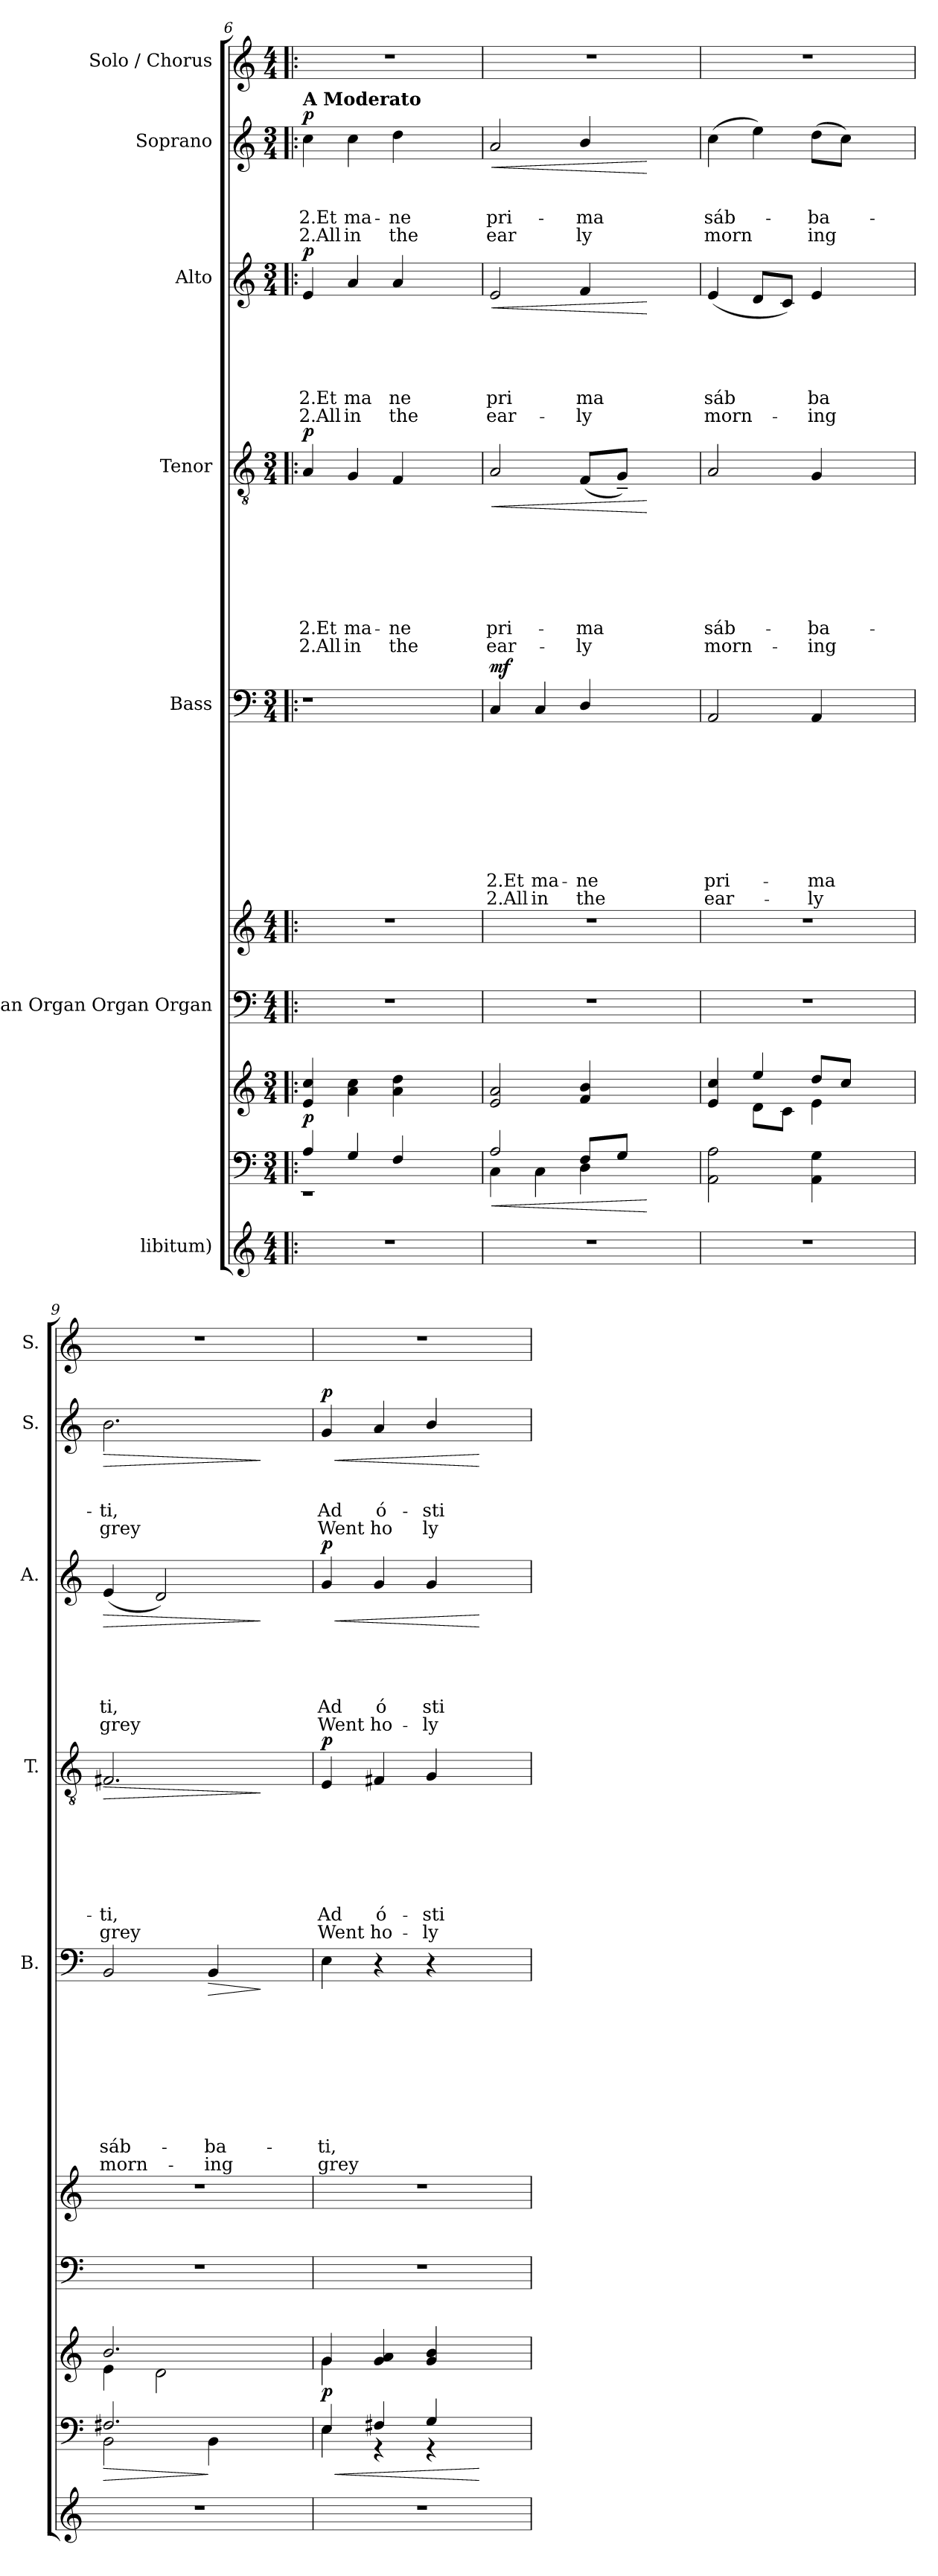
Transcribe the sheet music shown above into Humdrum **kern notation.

**kern	**kern	**dynam	**kern	**kern	**kern	**kern	**text	**text	**text	**text	**text	**text	**text	**text	**text	**text	**dynam	**kern	**text	**text	**text	**text	**text	**text	**text	**text	**dynam	**kern	**text	**text	**text	**text	**text	**text	**dynam	**kern	**text	**text	**text	**text	**dynam	**kern
*part9	*part8	*part8	*part7	*part6	*part6	*part5	*part5	*part5	*part5	*part5	*part5	*part5	*part5	*part5	*part5	*part5	*part5	*part4	*part4	*part4	*part4	*part4	*part4	*part4	*part4	*part4	*part4	*part3	*part3	*part3	*part3	*part3	*part3	*part3	*part3	*part2	*part2	*part2	*part2	*part2	*part2	*part1
*staff10	*staff9	*staff9	*staff8	*staff7	*staff6	*staff5	*staff5	*staff5	*staff5	*staff5	*staff5	*staff5	*staff5	*staff5	*staff5	*staff5	*staff5	*staff4	*staff4	*staff4	*staff4	*staff4	*staff4	*staff4	*staff4	*staff4	*staff4	*staff3	*staff3	*staff3	*staff3	*staff3	*staff3	*staff3	*staff3	*staff2	*staff2	*staff2	*staff2	*staff2	*staff2	*staff1
*I"libitum)	*	*	*	*I"Organ Organ Organ Organ	*	*I"Bass	*	*	*	*	*	*	*	*	*	*	*	*I"Tenor	*	*	*	*	*	*	*	*	*	*I"Alto	*	*	*	*	*	*	*	*I"Soprano	*	*	*	*	*	*I"Solo / Chorus
*	*	*	*	*	*	*I'B.	*	*	*	*	*	*	*	*	*	*	*	*I'T.	*	*	*	*	*	*	*	*	*	*I'A.	*	*	*	*	*	*	*	*I'S.	*	*	*	*	*	*I'S.
!!LO:PB:g=z
*clefG2	*clefF4	*	*clefG2	*clefF4	*clefG2	*clefF4	*	*	*	*	*	*	*	*	*	*	*	*clefGv2	*	*	*	*	*	*	*	*	*	*clefG2	*	*	*	*	*	*	*	*clefG2	*	*	*	*	*	*clefG2
*k[]	*k[]	*	*k[]	*k[]	*k[]	*k[]	*	*	*	*	*	*	*	*	*	*	*	*k[]	*	*	*	*	*	*	*	*	*	*k[]	*	*	*	*	*	*	*	*k[]	*	*	*	*	*	*k[]
*C:	*C:	*	*C:	*C:	*C:	*C:	*	*	*	*	*	*	*	*	*	*	*	*C:	*	*	*	*	*	*	*	*	*	*C:	*	*	*	*	*	*	*	*C:	*	*	*	*	*	*C:
*M4/4	*M3/4	*	*M3/4	*M4/4	*M4/4	*M3/4	*	*	*	*	*	*	*	*	*	*	*	*M3/4	*	*	*	*	*	*	*	*	*	*M3/4	*	*	*	*	*	*	*	*M3/4	*	*	*	*	*	*M4/4
=6!|:	=6!|:	=6!|:	=6!|:	=6!|:	=6!|:	=6!|:	=6!|:	=6!|:	=6!|:	=6!|:	=6!|:	=6!|:	=6!|:	=6!|:	=6!|:	=6!|:	=6!|:	=6!|:	=6!|:	=6!|:	=6!|:	=6!|:	=6!|:	=6!|:	=6!|:	=6!|:	=6!|:	=6!|:	=6!|:	=6!|:	=6!|:	=6!|:	=6!|:	=6!|:	=6!|:	=6!|:	=6!|:	=6!|:	=6!|:	=6!|:	=6!|:	=6!|:
*	*^	*	*	*	*	*	*	*	*	*	*	*	*	*	*	*	*	*	*	*	*	*	*	*	*	*	*	*	*	*	*	*	*	*	*	*	*	*	*	*	*	*
!	!	!	!	!	!	!	!	!	!	!	!	!	!	!	!	!	!	!	!	!	!	!	!	!	!	!	!	!	!	!	!	!	!	!	!	!	!LO:TX:a:B:t=A Moderato	!	!	!	!	!	!
!	!	!LO:N:vis=1	!LO:DY:a	!	!	!	!LO:N:vis=1	!	!	!	!	!	!	!	!	!	!	!	!	!	!	!	!	!	!	!LO:LY:b:rj	!LO:LY:b:rj	!LO:DY:a	!	!	!	!	!	!LO:LY:b:rj	!LO:LY:b:rj	!LO:DY:a	!	!	!	!LO:LY:b:rj	!LO:LY:b:rj	!LO:DY:a	!
1r	4A/	2.rEE	p	4e/ 4cc/	1r	1r	2.r	.	.	.	.	.	.	.	.	.	.	.	4A/	.	.	.	.	.	.	2.Et	2.All	p	4e/	.	.	.	.	2.Et	2.All	p	4cc\	.	.	2.Et	2.All	p	1r
!	!	!	!	!	!	!	!	!	!	!	!	!	!	!	!	!	!	!	!	!	!	!	!	!	!	!LO:LY:b	!LO:LY:b	!	!	!	!	!	!	!LO:LY:b	!LO:LY:b	!	!	!	!	!LO:LY:b	!LO:LY:b	!	!
.	4G/	.	.	4a\ 4cc\	.	.	.	.	.	.	.	.	.	.	.	.	.	.	4G/	.	.	.	.	.	.	ma-	in	.	4a/	.	.	.	.	ma	in	.	4cc\	.	.	ma-	in	.	.
!	!	!	!	!	!	!	!	!	!	!	!	!	!	!	!	!	!	!	!	!	!	!	!	!	!	!LO:LY:b	!LO:LY:b	!	!	!	!	!	!	!LO:LY:b	!LO:LY:b	!	!	!	!	!LO:LY:b	!LO:LY:b	!	!
.	4F/	.	.	4a\ 4dd\	.	.	.	.	.	.	.	.	.	.	.	.	.	.	4F/	.	.	.	.	.	.	-ne	the	.	4a/	.	.	.	.	ne	the	.	4dd\	.	.	-ne	the	.	.
.	4ryy	4ryy	.	4ryy	.	.	4ryy	.	.	.	.	.	.	.	.	.	.	.	4ryy	.	.	.	.	.	.	.	.	.	4ryy	.	.	.	.	.	.	.	4ryy	.	.	.	.	.	.
=7	=7	=7	=7	=7	=7	=7	=7	=7	=7	=7	=7	=7	=7	=7	=7	=7	=7	=7	=7	=7	=7	=7	=7	=7	=7	=7	=7	=7	=7	=7	=7	=7	=7	=7	=7	=7	=7	=7	=7	=7	=7	=7	=7
!	!	!	!LO:HP:b	!	!	!	!	!	!	!	!	!	!	!	!	!LO:LY:b:rj	!LO:LY:b:rj	!LO:DY:a	!	!	!	!	!	!	!	!LO:LY:b	!LO:LY:b	!LO:HP:b	!	!	!	!	!	!LO:LY:b	!LO:LY:b	!LO:HP:b	!	!	!	!LO:LY:b	!LO:LY:b	!LO:HP:b	!
*	*	*^	*	*	*	*	*	*	*	*	*	*	*	*	*	*	*	*	*	*	*	*	*	*	*	*	*	*	*	*	*	*	*	*	*	*	*	*	*	*	*	*	*
1r	2A/	4C\	2ryy	<	2e/ 2a/	1r	1r	4C/	.	.	.	.	.	.	.	.	2.Et	2.All	mf	2A/	.	.	.	.	.	.	pri-	ear-	<	2e/	.	.	.	.	pri	ear-	<	2a/	.	.	pri-	ear	<	1r
!	!	!	!	!	!	!	!	!	!	!	!	!	!	!	!	!	!LO:LY:b	!LO:LY:b	!	!	!	!	!	!	!	!	!	!	!	!	!	!	!	!	!	!	!	!	!	!	!	!	!	!
.	.	4C\	.	.	.	.	.	4C/	.	.	.	.	.	.	.	.	ma-	in	.	.	.	.	.	.	.	.	.	.	.	.	.	.	.	.	.	.	.	.	.	.	.	.	.	.
!	!	!	!	!	!	!	!	!	!	!	!	!	!	!	!	!	!LO:LY:b	!LO:LY:b	!	!	!	!	!	!	!	!	!LO:LY:b	!LO:LY:b	!	!	!	!	!	!	!LO:LY:b	!LO:LY:b	!	!	!	!	!LO:LY:b	!LO:LY:b	!	!
.	8F/L	32ryy	4D\	.	4f/ 4b/	.	.	4D/	.	.	.	.	.	.	.	.	-ne	the	.	(<8F/L	.	.	.	.	.	.	-ma	-ly	.	4f/	.	.	.	.	ma	-ly	.	4b/	.	.	-ma	ly	.	.
.	.	4ryy	.	.	.	.	.	.	.	.	.	.	.	.	.	.	.	.	.	.	.	.	.	.	.	.	.	.	.	.	.	.	.	.	.	.	.	.	.	.	.	.	.	.
.	8G/J	.	.	.	.	.	.	.	.	.	.	.	.	.	.	.	.	.	.	8G~</J)	.	.	.	.	.	.	.	.	.	.	.	.	.	.	.	.	.	.	.	.	.	.	.	.
.	4ryy	.	4ryy	[	4ryy	.	.	4ryy	.	.	.	.	.	.	.	.	.	.	.	4ryy	.	.	.	.	.	.	.	.	[	4ryy	.	.	.	.	.	.	[	4ryy	.	.	.	.	[	.
.	.	8..ryy	.	.	.	.	.	.	.	.	.	.	.	.	.	.	.	.	.	.	.	.	.	.	.	.	.	.	.	.	.	.	.	.	.	.	.	.	.	.	.	.	.	.
*	*	*v	*v	*	*	*	*	*	*	*	*	*	*	*	*	*	*	*	*	*	*	*	*	*	*	*	*	*	*	*	*	*	*	*	*	*	*	*	*	*	*	*	*	*
=8	=8	=8	=8	=8	=8	=8	=8	=8	=8	=8	=8	=8	=8	=8	=8	=8	=8	=8	=8	=8	=8	=8	=8	=8	=8	=8	=8	=8	=8	=8	=8	=8	=8	=8	=8	=8	=8	=8	=8	=8	=8	=8	=8
*	*	*	*	*^	*	*	*	*	*	*	*	*	*	*	*	*	*	*	*	*	*	*	*	*	*	*	*	*	*	*	*	*	*	*	*	*	*	*	*	*	*	*	*
!	!	!	!	!	!	!	!	!	!	!	!	!	!	!	!	!	!LO:LY:b	!LO:LY:b	!	!	!	!	!	!	!	!	!LO:LY:b	!LO:LY:b	!	!	!	!	!	!	!LO:LY:b	!LO:LY:b	!	!	!	!	!LO:LY:b	!LO:LY:b	!	!
*	*v	*v	*	*	*	*	*	*	*	*	*	*	*	*	*	*	*	*	*	*	*	*	*	*	*	*	*	*	*	*	*	*	*	*	*	*	*	*	*	*	*	*	*	*
1r	2AA\ 2A\	.	4e/ 4cc/	4ryy	1r	1r	2AA/	.	.	.	.	.	.	.	.	pri-	ear-	.	2A/	.	.	.	.	.	.	sáb-	morn-	.	(<4e/	.	.	.	.	sáb	morn-	.	(>4cc\	.	.	sáb-	morn	.	1r
.	.	.	4ee/	8d\L	.	.	.	.	.	.	.	.	.	.	.	.	.	.	.	.	.	.	.	.	.	.	.	.	8d/L	.	.	.	.	.	.	.	4ee\)	.	.	.	.	.	.
.	.	.	.	8c\J	.	.	.	.	.	.	.	.	.	.	.	.	.	.	.	.	.	.	.	.	.	.	.	.	8c/J)	.	.	.	.	.	.	.	.	.	.	.	.	.	.
!	!	!	!	!	!	!	!	!	!	!	!	!	!	!	!	!LO:LY:b	!LO:LY:b	!	!	!	!	!	!	!	!	!LO:LY:b	!LO:LY:b	!	!	!	!	!	!	!LO:LY:b	!LO:LY:b	!	!	!	!	!LO:LY:b	!LO:LY:b	!	!
.	4AA\ 4G\	.	8dd/L	4e\	.	.	4AA/	.	.	.	.	.	.	.	.	-ma	-ly	.	4G/	.	.	.	.	.	.	-ba-	-ing	.	4e/	.	.	.	.	ba	-ing	.	(>8dd\L	.	.	-ba-	ing	.	.
.	.	.	8cc/J	.	.	.	.	.	.	.	.	.	.	.	.	.	.	.	.	.	.	.	.	.	.	.	.	.	.	.	.	.	.	.	.	.	8cc\J)	.	.	.	.	.	.
.	4ryy	.	4ryy	4ryy	.	.	4ryy	.	.	.	.	.	.	.	.	.	.	.	4ryy	.	.	.	.	.	.	.	.	.	4ryy	.	.	.	.	.	.	.	4ryy	.	.	.	.	.	.
=9	=9	=9	=9	=9	=9	=9	=9	=9	=9	=9	=9	=9	=9	=9	=9	=9	=9	=9	=9	=9	=9	=9	=9	=9	=9	=9	=9	=9	=9	=9	=9	=9	=9	=9	=9	=9	=9	=9	=9	=9	=9	=9	=9
!	!	!LO:HP:b	!	!	!	!	!	!	!	!	!	!	!	!	!	!LO:LY:b	!LO:LY:b	!	!	!	!	!	!	!	!	!LO:LY:b	!LO:LY:b	!LO:HP:b	!	!	!	!	!	!LO:LY:b	!LO:LY:b	!LO:HP:b	!	!	!	!LO:LY:b	!LO:LY:b	!LO:HP:b	!
*	*^	*	*	*	*	*	*	*	*	*	*	*	*	*	*	*	*	*	*	*	*	*	*	*	*	*	*	*	*	*	*	*	*	*	*	*	*	*	*	*	*	*	*
1r	2BB\	2.F#X/	>	2.b/	4e\	1r	1r	2BB/	.	.	.	.	.	.	.	.	sáb-	morn-	.	2.F#X/	.	.	.	.	.	.	-ti,	grey	>	(<4e/	.	.	.	.	ti,	grey	>	2.b\	.	.	-ti,	grey	>	1r
.	.	.	.	.	2d\	.	.	.	.	.	.	.	.	.	.	.	.	.	.	.	.	.	.	.	.	.	.	.	.	2d/)	.	.	.	.	.	.	.	.	.	.	.	.	.	.
!	!	!	!	!	!	!	!	!	!	!	!	!	!	!	!	!	!LO:LY:b	!LO:LY:b	!LO:HP:b	!	!	!	!	!	!	!	!	!	!	!	!	!	!	!	!	!	!	!	!	!	!	!	!	!
.	4BB\	.	]	.	.	.	.	4BB/	.	.	.	.	.	.	.	.	-ba-	-ing	>	.	.	.	.	.	.	.	.	.	.	.	.	.	.	.	.	.	.	.	.	.	.	.	.	.
.	4ryy	4ryy	.	4ryy	4ryy	.	.	4ryy	.	.	.	.	.	.	.	.	.	.	]	4ryy	.	.	.	.	.	.	.	.	]	4ryy	.	.	.	.	.	.	]	4ryy	.	.	.	.	]	.
=10	=10	=10	=10	=10	=10	=10	=10	=10	=10	=10	=10	=10	=10	=10	=10	=10	=10	=10	=10	=10	=10	=10	=10	=10	=10	=10	=10	=10	=10	=10	=10	=10	=10	=10	=10	=10	=10	=10	=10	=10	=10	=10	=10	=10
!	!	!	!LO:HP:b	!	!	!	!	!	!	!	!	!	!	!	!	!	!LO:LY:b	!LO:LY:b	!	!	!	!	!	!	!	!	!LO:LY:b	!LO:LY:b	!	!	!	!	!	!	!LO:LY:b	!LO:LY:b	!LO:HP:b	!	!	!	!LO:LY:b	!LO:LY:b	!LO:HP:b	!
!	!	!	!LO:DY:n=1:a	!	!	!	!	!	!	!	!	!	!	!	!	!	!	!	!	!	!	!	!	!	!	!	!	!	!LO:DY:a	!	!	!	!	!	!	!	!LO:DY:n=1:a	!	!	!	!	!	!LO:DY:n=1:a	!
1r	4E/	4E\	< p	4g/	4g\	1r	1r	4E\	.	.	.	.	.	.	.	.	-ti,	grey	.	4E/	.	.	.	.	.	.	Ad	Went	p	4g/	.	.	.	.	Ad	Went	< p	4g/	.	.	Ad	Went	< p	1r
!	!	!	!	!	!	!	!	!	!	!	!	!	!	!	!	!	!	!	!	!	!	!	!	!	!	!	!LO:LY:b	!LO:LY:b	!	!	!	!	!	!	!LO:LY:b	!LO:LY:b	!	!	!	!	!LO:LY:b	!LO:LY:b	!	!
.	4F#X/	4rGG	.	4g/ 4a/	4ryy	.	.	4r	.	.	.	.	.	.	.	.	.	.	.	4F#X/	.	.	.	.	.	.	ó-	ho-	.	4g/	.	.	.	.	ó	ho-	.	4a/	.	.	ó-	ho	.	.
!	!	!	!	!	!	!	!	!	!	!	!	!	!	!	!	!	!	!	!	!	!	!	!	!	!	!	!LO:LY:b	!LO:LY:b	!	!	!	!	!	!	!LO:LY:b	!LO:LY:b	!	!	!	!	!LO:LY:b	!LO:LY:b	!	!
.	4G/	4rGG	.	4g/ 4b/	2ryy	.	.	4r	.	.	.	.	.	.	.	.	.	.	.	4G/	.	.	.	.	.	.	-sti-	-ly	.	4g/	.	.	.	.	sti	-ly	.	4b/	.	.	-sti-	ly	.	.
.	4ryy	4ryy	[	4ryy	.	.	.	4ryy	.	.	.	.	.	.	.	.	.	.	.	4ryy	.	.	.	.	.	.	.	.	.	4ryy	.	.	.	.	.	.	[	4ryy	.	.	.	.	[	.
*	*v	*v	*	*	*	*	*	*	*	*	*	*	*	*	*	*	*	*	*	*	*	*	*	*	*	*	*	*	*	*	*	*	*	*	*	*	*	*	*	*	*	*	*	*
*	*	*	*v	*v	*	*	*	*	*	*	*	*	*	*	*	*	*	*	*	*	*	*	*	*	*	*	*	*	*	*	*	*	*	*	*	*	*	*	*	*	*	*	*
=	=	=	=	=	=	=	=	=	=	=	=	=	=	=	=	=	=	=	=	=	=	=	=	=	=	=	=	=	=	=	=	=	=	=	=	=	=	=	=	=	=	=
*-	*-	*-	*-	*-	*-	*-	*-	*-	*-	*-	*-	*-	*-	*-	*-	*-	*-	*-	*-	*-	*-	*-	*-	*-	*-	*-	*-	*-	*-	*-	*-	*-	*-	*-	*-	*-	*-	*-	*-	*-	*-	*-
